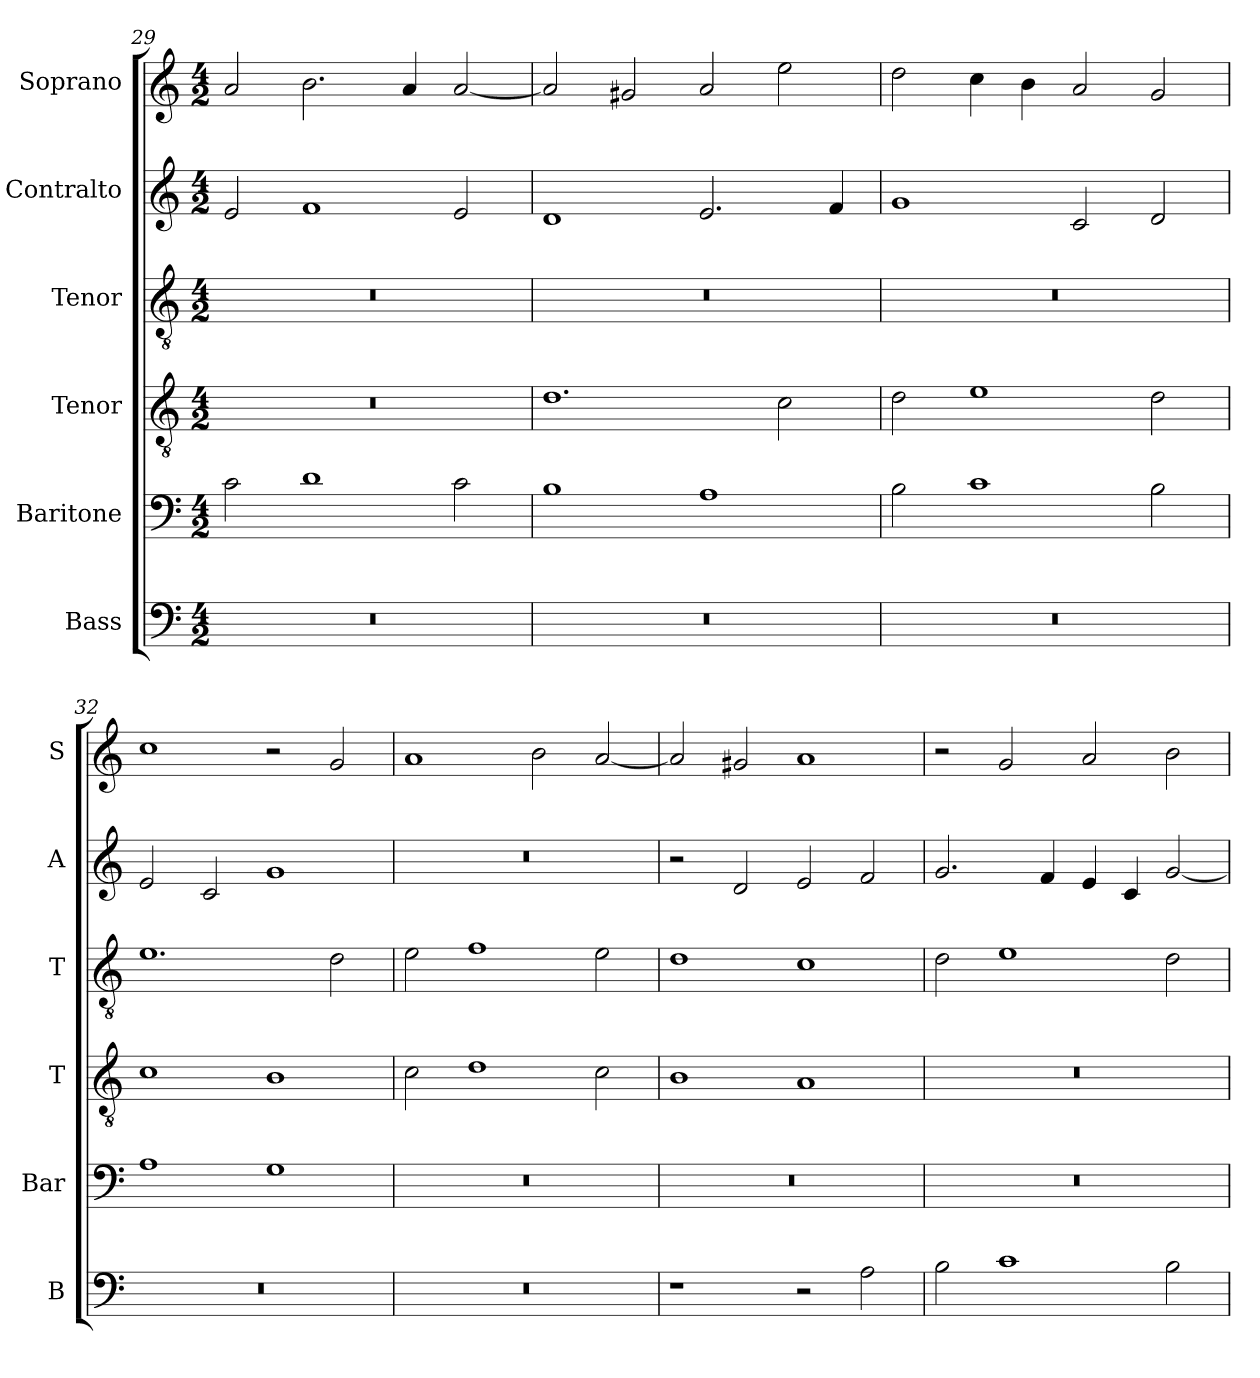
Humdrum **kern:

**kern	**kern	**kern	**kern	**kern	**kern
*part6	*part5	*part4	*part3	*part2	*part1
*staff6	*staff5	*staff4	*staff3	*staff2	*staff1
*I"Bass	*I"Baritone	*I"Tenor	*I"Tenor	*I"Contralto	*I"Soprano
*I'B	*I'Bar	*I'T	*I'T	*I'A	*I'S
*clefF4	*clefF4	*clefGv2	*clefGv2	*clefG2	*clefG2
*k[]	*k[]	*k[]	*k[]	*k[]	*k[]
*G:mix	*G:mix	*G:mix	*G:mix	*G:mix	*G:mix
*M4/2	*M4/2	*M4/2	*M4/2	*M4/2	*M4/2
=29	=29	=29	=29	=29	=29
0r	2c	0r	0r	2e	2a
.	1d	.	.	1f	2.b
.	.	.	.	.	4a
.	2c	.	.	2e	[2a
=30	=30	=30	=30	=30	=30
0r	1B	1.d	0r	1d	2a]
.	.	.	.	.	2g#X
.	1A	.	.	2.e	2a
.	.	2c	.	.	2ee
.	.	.	.	4f	.
=31	=31	=31	=31	=31	=31
0r	2B	2d	0r	1g	2dd
.	1c	1e	.	.	4cc
.	.	.	.	.	4b
.	.	.	.	2c	2a
.	2B	2d	.	2d	2g
=32	=32	=32	=32	=32	=32
0r	1A	1c	1.e	2e	1cc
.	.	.	.	2c	.
.	1G	1B	.	1g	2r
.	.	.	2d	.	2g
=33	=33	=33	=33	=33	=33
0r	0r	2c	2e	0r	1a
.	.	1d	1f	.	.
.	.	.	.	.	2b
.	.	2c	2e	.	[2a
=34	=34	=34	=34	=34	=34
1r	0r	1B	1d	2r	2a]
.	.	.	.	2d	2g#X
2r	.	1A	1c	2e	1a
2A	.	.	.	2f	.
=35	=35	=35	=35	=35	=35
2B	0r	0r	2d	2.g	2r
1c	.	.	1e	.	2g
.	.	.	.	4f	.
.	.	.	.	4e	2a
.	.	.	.	4c	.
2B	.	.	2d	[2g	2b
=	=	=	=	=	=
*-	*-	*-	*-	*-	*-
